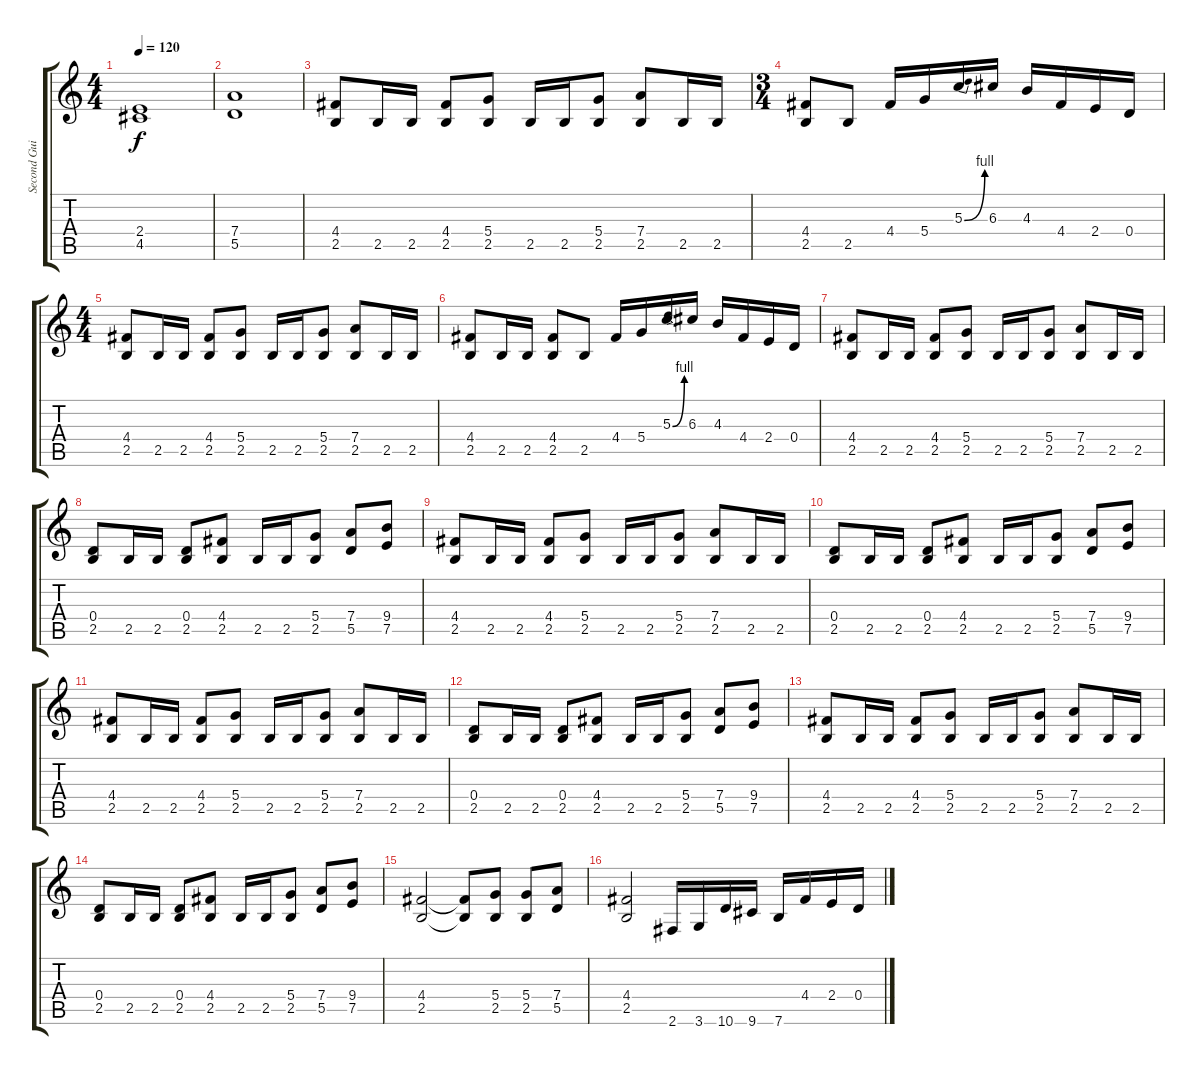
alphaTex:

\track ("Second Guitar" "Second Gui") {instrument overdrivenguitar}
\staff {score tabs}
\tuning (E4 B3 G3 D3 A2 E2) {hide}
\ts (4 4)
\tempo 120
\clef g2
\ks c
(2.4 4.5).1{dy f} |
(7.4 5.5).1 |
(4.4 2.5).8 2.5.16 2.5.16 (4.4 2.5).8 (5.4 2.5).8 2.5.16 2.5.16 (5.4 2.5).8 (7.4 2.5).8 2.5.16 2.5.16 |
\ts (3 4)
(4.4 2.5).8 2.5.8 4.4.16 5.4.16 5.3{be (bend 0 0 60 4)}.16 6.3.16 4.3.16 4.4.16 2.4.16 0.4.16 |
\ts (4 4)
(4.4 2.5).8 2.5.16 2.5.16 (4.4 2.5).8 (5.4 2.5).8 2.5.16 2.5.16 (5.4 2.5).8 (7.4 2.5).8 2.5.16 2.5.16 |
(4.4 2.5).8 2.5.16 2.5.16 (4.4 2.5).8 2.5.8 4.4.16 5.4.16 5.3{be (bend 0 0 60 4)}.16 6.3.16 4.3.16 4.4.16 2.4.16 0.4.16 |
(4.4 2.5).8 2.5.16 2.5.16 (4.4 2.5).8 (5.4 2.5).8 2.5.16 2.5.16 (5.4 2.5).8 (7.4 2.5).8 2.5.16 2.5.16 |
(0.4 2.5).8 2.5.16 2.5.16 (0.4 2.5).8 (4.4 2.5).8 2.5.16 2.5.16 (5.4 2.5).8 (7.4 5.5).8 (9.4 7.5).8 |
(4.4 2.5).8 2.5.16 2.5.16 (4.4 2.5).8 (5.4 2.5).8 2.5.16 2.5.16 (5.4 2.5).8 (7.4 2.5).8 2.5.16 2.5.16 |
(0.4 2.5).8 2.5.16 2.5.16 (0.4 2.5).8 (4.4 2.5).8 2.5.16 2.5.16 (5.4 2.5).8 (7.4 5.5).8 (9.4 7.5).8 |
(4.4 2.5).8 2.5.16 2.5.16 (4.4 2.5).8 (5.4 2.5).8 2.5.16 2.5.16 (5.4 2.5).8 (7.4 2.5).8 2.5.16 2.5.16 |
(0.4 2.5).8 2.5.16 2.5.16 (0.4 2.5).8 (4.4 2.5).8 2.5.16 2.5.16 (5.4 2.5).8 (7.4 5.5).8 (9.4 7.5).8 |
(4.4 2.5).8 2.5.16 2.5.16 (4.4 2.5).8 (5.4 2.5).8 2.5.16 2.5.16 (5.4 2.5).8 (7.4 2.5).8 2.5.16 2.5.16 |
(0.4 2.5).8 2.5.16 2.5.16 (0.4 2.5).8 (4.4 2.5).8 2.5.16 2.5.16 (5.4 2.5).8 (7.4 5.5).8 (9.4 7.5).8 |
(4.4 2.5).2 (4.4{t} 2.5{t}).8 (5.4 2.5).8 (5.4 2.5).8 (7.4 5.5).8 |
(4.4 2.5).2 2.6.16 3.6.16 10.6.16 9.6.16 7.6.16 4.4.16 2.4.16 0.4.16
